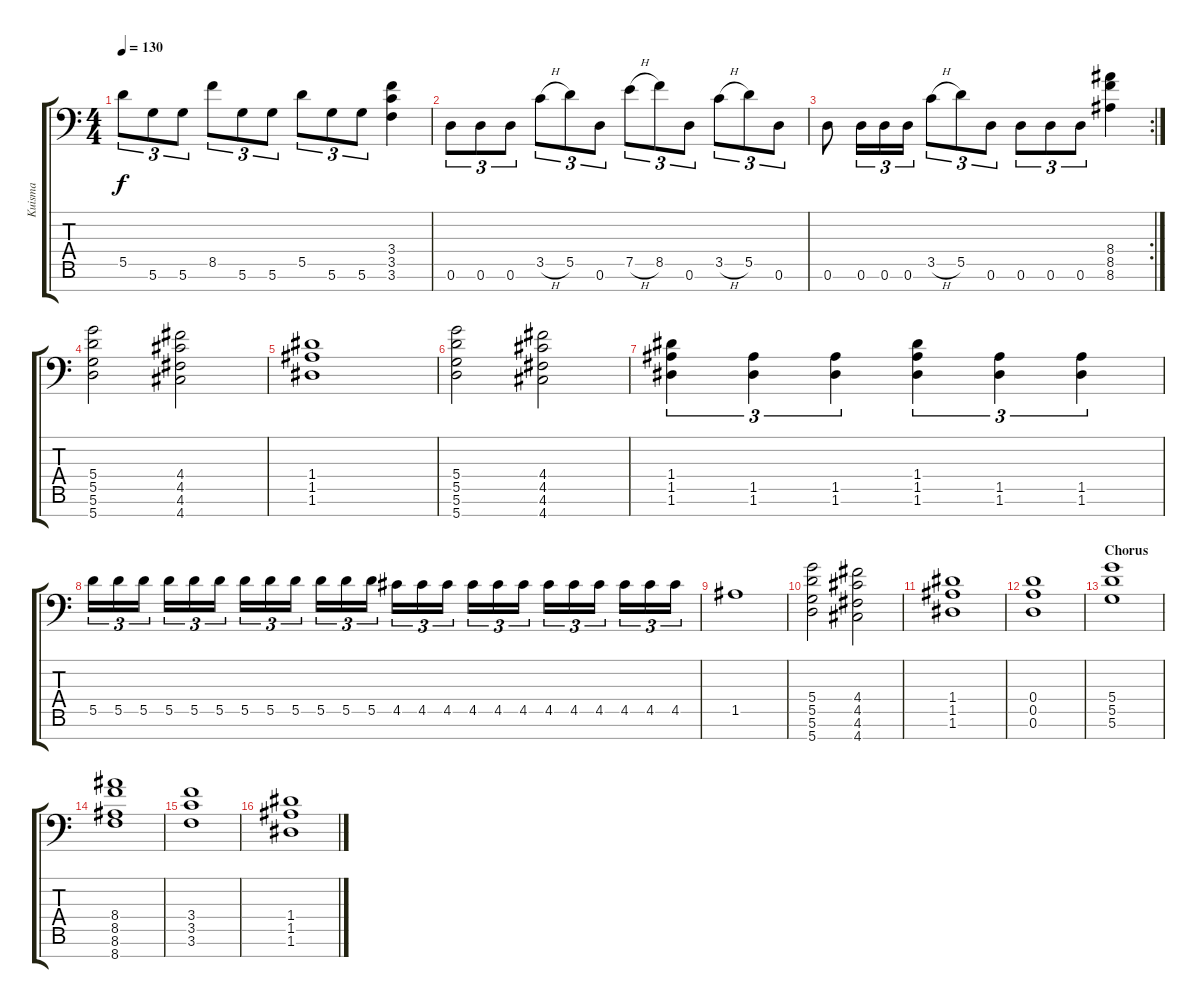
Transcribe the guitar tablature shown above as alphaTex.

\track ("Kuisma" "Kuisma") {instrument distortionguitar}
\staff {score tabs}
\tuning (E4 B3 G3 D3 A2 D2 A1) {hide}
\ts (4 4)
\tempo 130
\clef f4
\ks c
5.5.8{tu (3 2) dy f} 5.6.8{tu (3 2)} 5.6.8{tu (3 2)} 8.5.8{tu (3 2)} 5.6.8{tu (3 2)} 5.6.8{tu (3 2)} 5.5.8{tu (3 2)} 5.6.8{tu (3 2)} 5.6.8{tu (3 2)} (3.4 3.5 3.6).4 |
0.6.8{tu (3 2)} 0.6.8{tu (3 2)} 0.6.8{tu (3 2)} 3.5{h}.8{tu (3 2)} 5.5.8{tu (3 2)} 0.6.8{tu (3 2)} 7.5{h}.8{tu (3 2)} 8.5.8{tu (3 2)} 0.6.8{tu (3 2)} 3.5{h}.8{tu (3 2)} 5.5.8{tu (3 2)} 0.6.8{tu (3 2)} |
\rc 2
0.6.8 0.6.16{tu (3 2)} 0.6.16{tu (3 2)} 0.6.16{tu (3 2)} 3.5{h}.8{tu (3 2)} 5.5.8{tu (3 2)} 0.6.8{tu (3 2)} 0.6.8{tu (3 2)} 0.6.8{tu (3 2)} 0.6.8{tu (3 2)} (8.4 8.5 8.6).4 |
(5.4 5.5 5.6 5.7).2 (4.4 4.5 4.6 4.7).2 |
(1.4 1.5 1.6).1 |
(5.4 5.5 5.6 5.7).2 (4.4 4.5 4.6 4.7).2 |
(1.4 1.5 1.6).4{tu (3 2)} (1.5 1.6).4{tu (3 2)} (1.5 1.6).4{tu (3 2)} (1.4 1.5 1.6).4{tu (3 2)} (1.5 1.6).4{tu (3 2)} (1.5 1.6).4{tu (3 2)} |
5.5.16{tu (3 2)} 5.5.16{tu (3 2)} 5.5.16{tu (3 2)} 5.5.16{tu (3 2)} 5.5.16{tu (3 2)} 5.5.16{tu (3 2)} 5.5.16{tu (3 2)} 5.5.16{tu (3 2)} 5.5.16{tu (3 2)} 5.5.16{tu (3 2)} 5.5.16{tu (3 2)} 5.5.16{tu (3 2)} 4.5.16{tu (3 2)} 4.5.16{tu (3 2)} 4.5.16{tu (3 2)} 4.5.16{tu (3 2)} 4.5.16{tu (3 2)} 4.5.16{tu (3 2)} 4.5.16{tu (3 2)} 4.5.16{tu (3 2)} 4.5.16{tu (3 2)} 4.5.16{tu (3 2)} 4.5.16{tu (3 2)} 4.5.16{tu (3 2)} |
1.5.1 |
(5.4 5.5 5.6 5.7).2 (4.4 4.5 4.6 4.7).2 |
(1.4 1.5 1.6).1 |
(0.4 0.5 0.6).1 |
\section ("" "Chorus")
(5.4 5.5 5.6).1 |
(8.4 8.5 8.6 8.7).1 |
(3.4 3.5 3.6).1 |
(1.4 1.5 1.6).1
